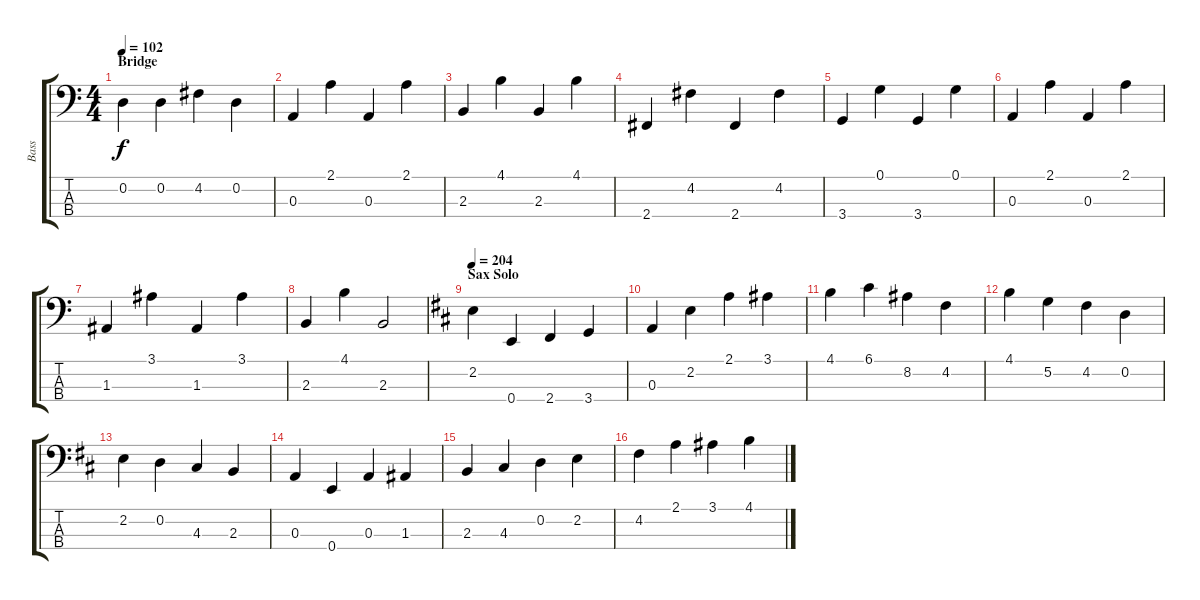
\track ("Bass" "Bass") {instrument electricbasspick}
\staff {score tabs}
\tuning (G2 D2 A1 E1) {hide}
\ts (4 4)
\section ("" "Bridge")
\tempo 102
\clef f4
\ks c
0.2.4{dy f} 0.2.4 4.2.4 0.2.4 |
0.3.4 2.1.4 0.3.4 2.1.4 |
2.3.4 4.1.4 2.3.4 4.1.4 |
2.4.4 4.2.4 2.4.4 4.2.4 |
3.4.4 0.1.4 3.4.4 0.1.4 |
0.3.4 2.1.4 0.3.4 2.1.4 |
1.3.4 3.1.4 1.3.4 3.1.4 |
2.3.4 4.1.4 2.3.2 |
\section ("" "Sax Solo")
\tempo 204
\ks d
2.2.4{instrument electricbassfinger} 0.4.4 2.4.4 3.4.4 |
0.3.4 2.2.4 2.1.4 3.1.4 |
4.1.4 6.1.4 8.2.4 4.2.4 |
4.1.4 5.2.4 4.2.4 0.2.4 |
2.2.4 0.2.4 4.3.4 2.3.4 |
0.3.4 0.4.4 0.3.4 1.3.4 |
2.3.4 4.3.4 0.2.4 2.2.4 |
4.2.4 2.1.4 3.1.4 4.1.4
